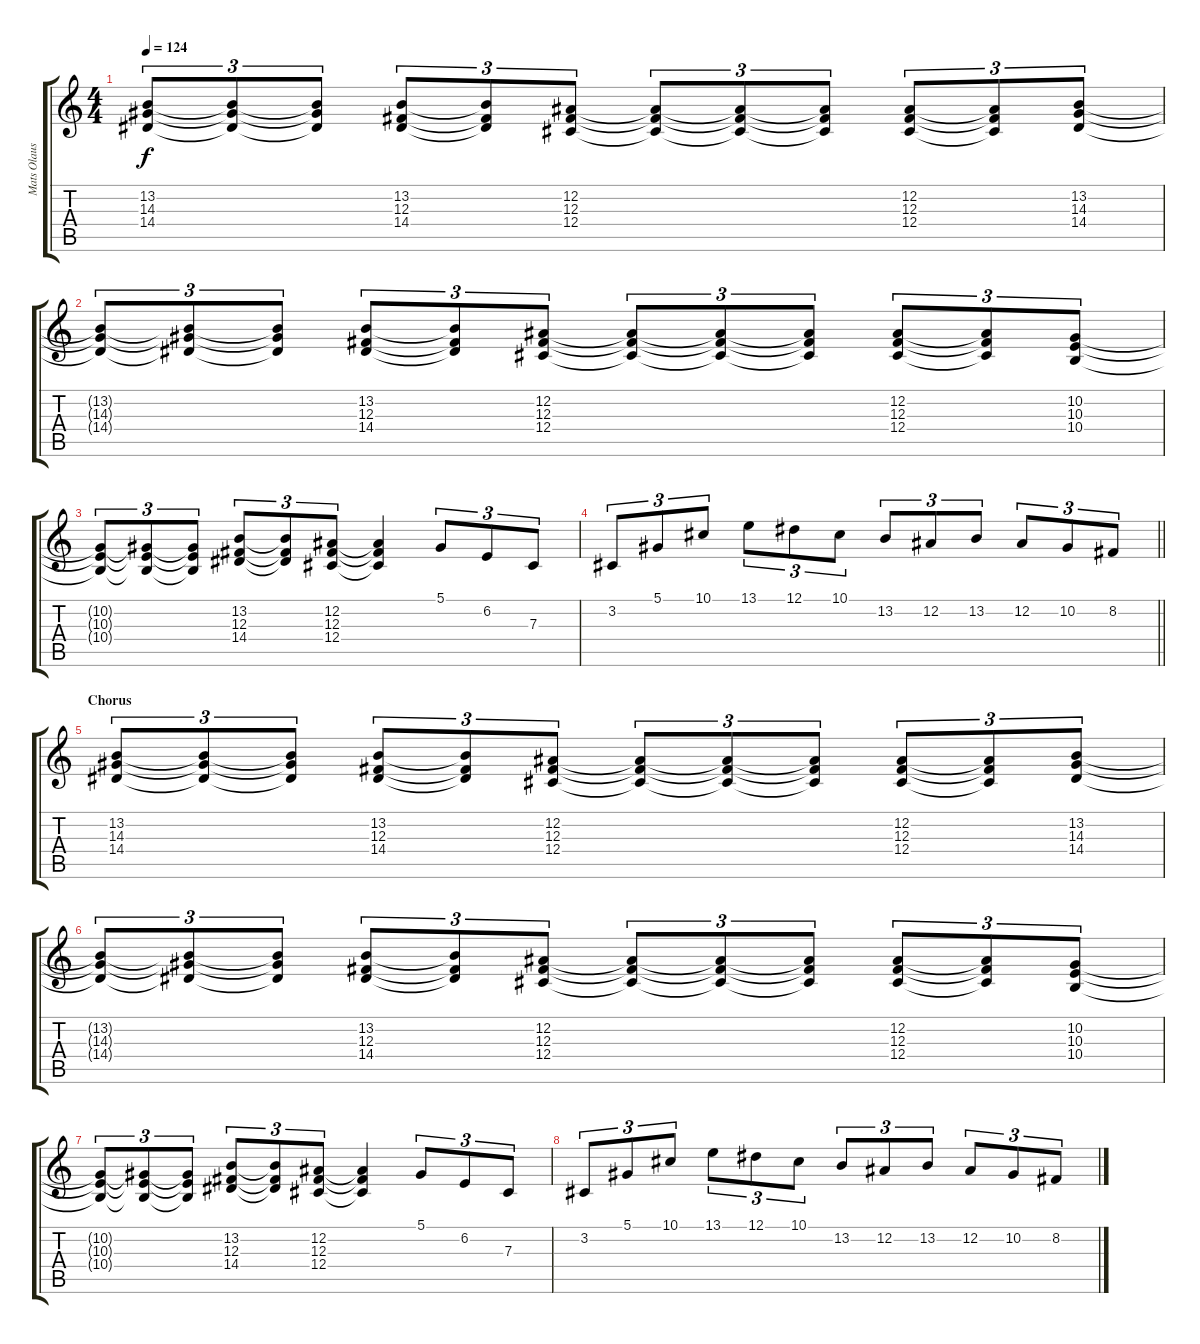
\track ("Mats Olausson " "Mats Olaus") {instrument brightacousticpiano}
\staff {score tabs}
\tuning (Eb4 Bb3 Gb3 Db3 Ab2 Eb2) {hide}
\ts (4 4)
\tempo 124
\clef g2
\ks c
(13.2 14.3 14.4).8{tu (3 2) dy f} (13.2{t} 14.3{t} 14.4{t}).8{tu (3 2)} (13.2{t} 14.3{t} 14.4{t}).8{tu (3 2)} (13.2 12.3 14.4).8{tu (3 2)} (13.2{t} 12.3{t} 14.4{t}).8{tu (3 2)} (12.2 12.3 12.4).8{tu (3 2)} (12.2{t} 12.3{t} 12.4{t}).8{tu (3 2)} (12.2{t} 12.3{t} 12.4{t}).8{tu (3 2)} (12.2{t} 12.3{t} 12.4{t}).8{tu (3 2)} (12.2 12.3 12.4).8{tu (3 2)} (12.2{t} 12.3{t} 12.4{t}).8{tu (3 2)} (13.2 14.3 14.4).8{tu (3 2)} |
(13.2{t} 14.3{t} 14.4{t}).8{tu (3 2)} (13.2{t} 14.3{t} 14.4{t}).8{tu (3 2)} (13.2{t} 14.3{t} 14.4{t}).8{tu (3 2)} (13.2 12.3 14.4).8{tu (3 2)} (13.2{t} 12.3{t} 14.4{t}).8{tu (3 2)} (12.2 12.3 12.4).8{tu (3 2)} (12.2{t} 12.3{t} 12.4{t}).8{tu (3 2)} (12.2{t} 12.3{t} 12.4{t}).8{tu (3 2)} (12.2{t} 12.3{t} 12.4{t}).8{tu (3 2)} (12.2 12.3 12.4).8{tu (3 2)} (12.2{t} 12.3{t} 12.4{t}).8{tu (3 2)} (10.2 10.3 10.4).8{tu (3 2)} |
(10.2{t} 10.3{t} 10.4{t}).8{tu (3 2)} (10.2{t} 10.3{t} 10.4{t}).8{tu (3 2)} (10.2{t} 10.3{t} 10.4{t}).8{tu (3 2)} (13.2 12.3 14.4).8{tu (3 2)} (13.2{t} 12.3{t} 14.4{t}).8{tu (3 2)} (12.2 12.3 12.4).8{tu (3 2)} (12.2{t} 12.3{t} 12.4{t}).4 5.1.8{tu (3 2)} 6.2.8{tu (3 2)} 7.3.8{tu (3 2)} |
\barLineRight lightlight
3.2.8{tu (3 2)} 5.1.8{tu (3 2)} 10.1.8{tu (3 2)} 13.1.8{tu (3 2)} 12.1.8{tu (3 2)} 10.1.8{tu (3 2)} 13.2.8{tu (3 2)} 12.2.8{tu (3 2)} 13.2.8{tu (3 2)} 12.2.8{tu (3 2)} 10.2.8{tu (3 2)} 8.2.8{tu (3 2)} |
\section ("" "Chorus")
(13.2 14.3 14.4).8{tu (3 2)} (13.2{t} 14.3{t} 14.4{t}).8{tu (3 2)} (13.2{t} 14.3{t} 14.4{t}).8{tu (3 2)} (13.2 12.3 14.4).8{tu (3 2)} (13.2{t} 12.3{t} 14.4{t}).8{tu (3 2)} (12.2 12.3 12.4).8{tu (3 2)} (12.2{t} 12.3{t} 12.4{t}).8{tu (3 2)} (12.2{t} 12.3{t} 12.4{t}).8{tu (3 2)} (12.2{t} 12.3{t} 12.4{t}).8{tu (3 2)} (12.2 12.3 12.4).8{tu (3 2)} (12.2{t} 12.3{t} 12.4{t}).8{tu (3 2)} (13.2 14.3 14.4).8{tu (3 2)} |
(13.2{t} 14.3{t} 14.4{t}).8{tu (3 2)} (13.2{t} 14.3{t} 14.4{t}).8{tu (3 2)} (13.2{t} 14.3{t} 14.4{t}).8{tu (3 2)} (13.2 12.3 14.4).8{tu (3 2)} (13.2{t} 12.3{t} 14.4{t}).8{tu (3 2)} (12.2 12.3 12.4).8{tu (3 2)} (12.2{t} 12.3{t} 12.4{t}).8{tu (3 2)} (12.2{t} 12.3{t} 12.4{t}).8{tu (3 2)} (12.2{t} 12.3{t} 12.4{t}).8{tu (3 2)} (12.2 12.3 12.4).8{tu (3 2)} (12.2{t} 12.3{t} 12.4{t}).8{tu (3 2)} (10.2 10.3 10.4).8{tu (3 2)} |
(10.2{t} 10.3{t} 10.4{t}).8{tu (3 2)} (10.2{t} 10.3{t} 10.4{t}).8{tu (3 2)} (10.2{t} 10.3{t} 10.4{t}).8{tu (3 2)} (13.2 12.3 14.4).8{tu (3 2)} (13.2{t} 12.3{t} 14.4{t}).8{tu (3 2)} (12.2 12.3 12.4).8{tu (3 2)} (12.2{t} 12.3{t} 12.4{t}).4 5.1.8{tu (3 2)} 6.2.8{tu (3 2)} 7.3.8{tu (3 2)} |
3.2.8{tu (3 2)} 5.1.8{tu (3 2)} 10.1.8{tu (3 2)} 13.1.8{tu (3 2)} 12.1.8{tu (3 2)} 10.1.8{tu (3 2)} 13.2.8{tu (3 2)} 12.2.8{tu (3 2)} 13.2.8{tu (3 2)} 12.2.8{tu (3 2)} 10.2.8{tu (3 2)} 8.2.8{tu (3 2)}
